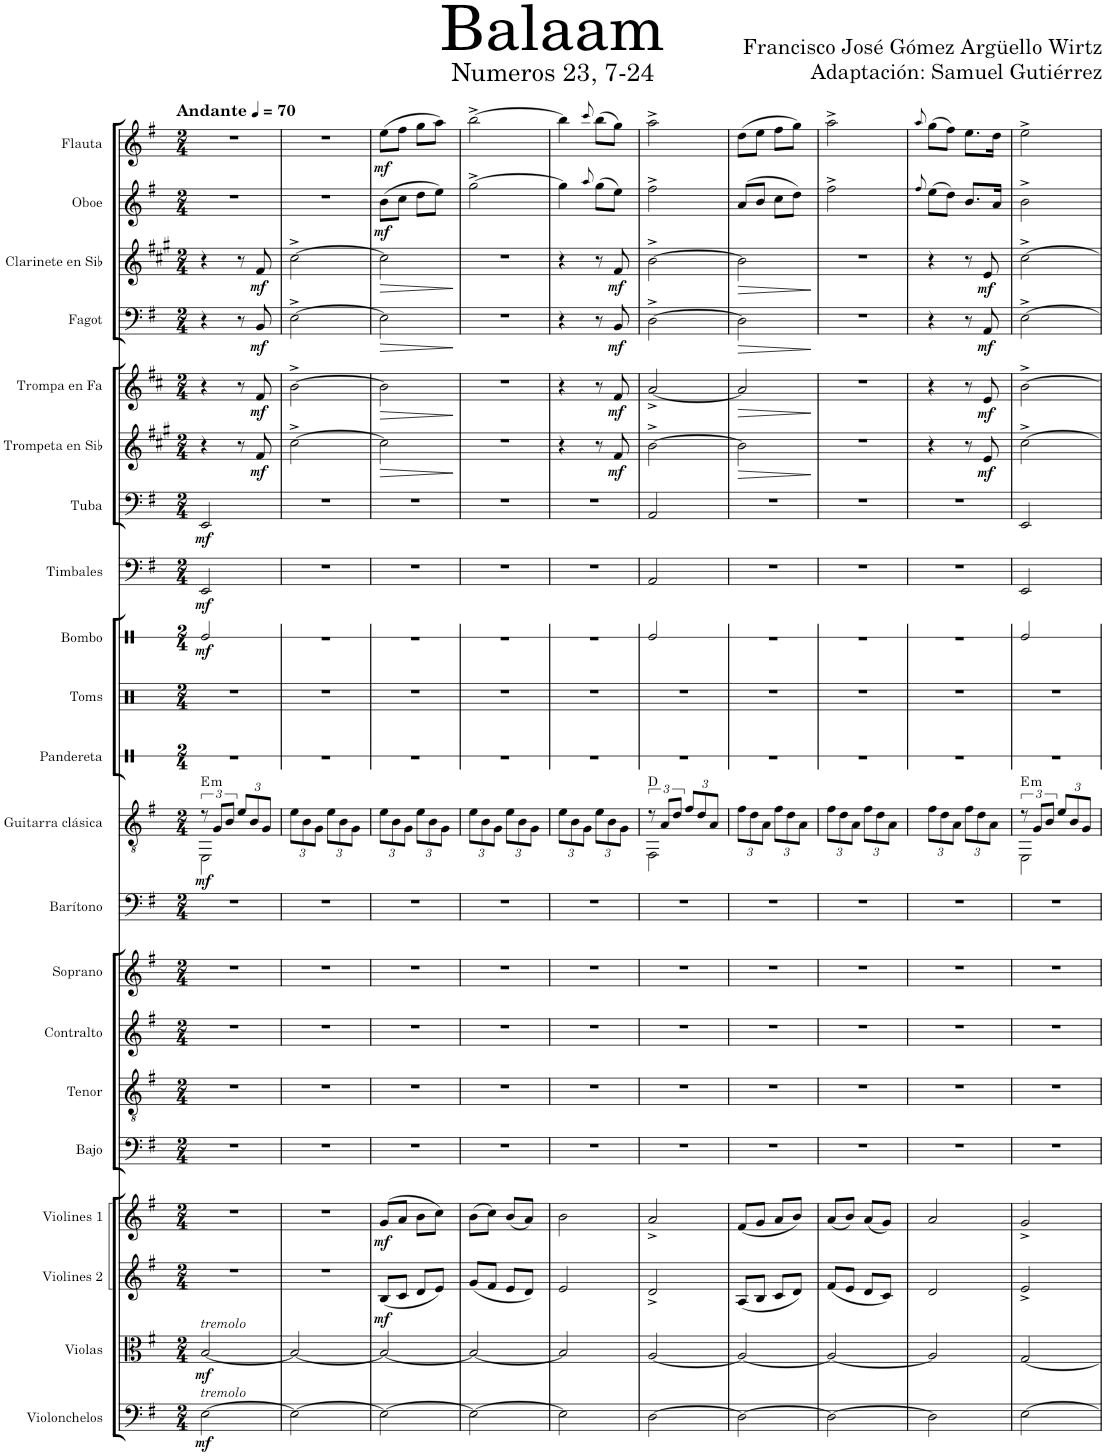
**kern	**dynam	**kern	**dynam	**kern	**dynam	**kern	**dynam	**kern	**kern	**kern	**kern	**kern	**kern	**dynam	**harte	**kern	**kern	**kern	**dynam	**kern	**dynam	**kern	**dynam	**kern	**dynam	**kern	**dynam	**kern	**dynam	**kern	**dynam	**kern	**dynam	**kern	**dynam
*part21	*part21	*part20	*part20	*part19	*part19	*part18	*part18	*part17	*part16	*part15	*part14	*part13	*part12	*part12	*part12	*part11	*part10	*part9	*part9	*part8	*part8	*part7	*part7	*part6	*part6	*part5	*part5	*part4	*part4	*part3	*part3	*part2	*part2	*part1	*part1
*staff21	*staff21	*staff20	*staff20	*staff19	*staff19	*staff18	*staff18	*staff17	*staff16	*staff15	*staff14	*staff13	*staff12	*staff12	*	*staff11	*staff10	*staff9	*staff9	*staff8	*staff8	*staff7	*staff7	*staff6	*staff6	*staff5	*staff5	*staff4	*staff4	*staff3	*staff3	*staff2	*staff2	*staff1	*staff1
*I"Violonchelos	*	*I"Violas	*	*I"Violines 2	*	*I"Violines 1	*	*I"Bajo	*I"Tenor	*I"Contralto	*I"Soprano	*I"Barítono	*I"Guitarra clásica	*	*	*I"Pandereta	*I"Toms	*I"Bombo	*	*I"Timbales	*	*I"Tuba	*	*I"Trompeta en Sib	*	*I"Trompa en Fa	*	*I"Fagot	*	*I"Clarinete en Sib	*	*I"Oboe	*	*I"Flauta	*
*I'Vcs.	*	*I'Vlas.	*	*I'Vlns. 2	*	*I'Vlns. 1	*	*I'B.	*I'T.	*I'C.	*I'S.	*I'Bar.	*I'Guit.	*	*	*I'Pdta.	*I'Toms	*I'Bmb.	*	*I'Timb.	*	*I'Tba.	*	*I'Tpt. en Sib	*	*	*	*I'Fg.	*	*I'Cl. en Sib	*	*I'Ob.	*	*I'Fl.	*
*	*	*	*	*	*	*	*	*	*	*	*	*	*	*	*	*stria1	*	*stria1	*	*	*	*	*	*	*	*	*	*	*	*	*	*	*	*	*
*clefF4	*	*clefC3	*	*clefG2	*	*clefG2	*	*clefF4	*clefGv2	*clefG2	*clefG2	*clefF4	*clefGv2	*	*	*clefX	*clefX	*clefX	*	*clefF4	*	*clefF4	*	*clefG2	*	*clefG2	*	*clefF4	*	*clefG2	*	*clefG2	*	*clefG2	*
*	*	*	*	*	*	*	*	*	*	*	*	*	*	*	*	*	*	*	*	*	*	*	*	*Trd1c2	*	*Trd4c7	*	*	*	*Trd1c2	*	*	*	*	*
*k[f#]	*	*k[f#]	*	*k[f#]	*	*k[f#]	*	*k[f#]	*k[f#]	*k[f#]	*k[f#]	*k[f#]	*k[f#]	*	*	*k[]	*k[]	*k[]	*	*k[f#]	*	*k[f#]	*	*k[f#c#g#]	*	*k[f#c#]	*	*k[f#]	*	*k[f#c#g#]	*	*k[f#]	*	*k[f#]	*
*M2/4	*	*M2/4	*	*M2/4	*	*M2/4	*	*M2/4	*M2/4	*M2/4	*M2/4	*M2/4	*M2/4	*	*	*M2/4	*M2/4	*M2/4	*	*M2/4	*	*M2/4	*	*M2/4	*	*M2/4	*	*M2/4	*	*M2/4	*	*M2/4	*	*M2/4	*
*MM70	*	*MM70	*	*MM70	*	*MM70	*	*MM70	*MM70	*MM70	*MM70	*MM70	*MM70	*	*	*MM70	*MM70	*MM70	*	*MM70	*	*MM70	*	*MM70	*	*MM70	*	*MM70	*	*MM70	*	*MM70	*	*MM70	*
=1	=1	=1	=1	=1	=1	=1	=1	=1	=1	=1	=1	=1	=1	=1	=1	=1	=1	=1	=1	=1	=1	=1	=1	=1	=1	=1	=1	=1	=1	=1	=1	=1	=1	=1	=1
*	*	*	*	*	*	*	*	*	*	*	*	*	*^	*	*	*	*	*	*	*	*	*	*	*	*	*	*	*	*	*	*	*	*	*	*
!	!	!	!	!	!	!	!	!	!	!	!	!	!	!	!	!	!	!	!	!	!	!	!	!	!	!	!	!	!	!	!	!	!	!	!LO:TX:a:B:t=Andante	!
!	!	!LO:TX:a:i:t=tremolo	!	!	!	!	!	!	!	!	!	!	!	!	!	!	!	!	!	!	!	!	!	!	!	!	!	!	!	!	!	!	!	!	!	!
!LO:TX:a:i:t=tremolo	!	!	!	!	!	!	!	!	!	!	!	!	!	!	!	!	!	!	!	!	!	!	!	!	!	!	!	!	!	!	!	!	!	!	!	!
!	!LO:DY:b	!	!LO:DY:b	!	!	!	!	!	!	!	!	!	!	!	!LO:DY:b	!LO:H:kt=m	!	!	!	!LO:DY:b	!	!LO:DY:b	!	!LO:DY:b	!	!	!	!	!	!	!	!	!	!	!	!
[2E\	mf	[2B/	mf	2r	.	2r	.	2r	2r	2r	2r	2r	12r	2EE\	mf	E:min	2r	2r	2Re/	mf	2EE/	mf	2EE/	mf	4r	.	4r	.	4r	.	4r	.	2r	.	2r	.
.	.	.	.	.	.	.	.	.	.	.	.	.	12G/L	.	.	.	.	.	.	.	.	.	.	.	.	.	.	.	.	.	.	.	.	.	.	.
.	.	.	.	.	.	.	.	.	.	.	.	.	12B/J	.	.	.	.	.	.	.	.	.	.	.	.	.	.	.	.	.	.	.	.	.	.	.
*	*	*	*	*	*	*	*	*	*	*	*	*	*Xbrackettup	*	*	*	*	*	*	*	*	*	*	*	*	*	*	*	*	*	*	*	*	*	*	*
.	.	.	.	.	.	.	.	.	.	.	.	.	12e/L	.	.	.	.	.	.	.	.	.	.	.	8r	.	8r	.	8r	.	8r	.	.	.	.	.
.	.	.	.	.	.	.	.	.	.	.	.	.	12B/	.	.	.	.	.	.	.	.	.	.	.	.	.	.	.	.	.	.	.	.	.	.	.
!	!	!	!	!	!	!	!	!	!	!	!	!	!	!	!	!	!	!	!	!	!	!	!	!	!	!LO:DY:b	!	!LO:DY:b	!	!LO:DY:b	!	!LO:DY:b	!	!	!	!
.	.	.	.	.	.	.	.	.	.	.	.	.	.	.	.	.	.	.	.	.	.	.	.	.	8f#/	mf	8f#/	mf	8BB/	mf	8f#/	mf	.	.	.	.
.	.	.	.	.	.	.	.	.	.	.	.	.	12G/J	.	.	.	.	.	.	.	.	.	.	.	.	.	.	.	.	.	.	.	.	.	.	.
*	*	*	*	*	*	*	*	*	*	*	*	*	*v	*v	*	*	*	*	*	*	*	*	*	*	*	*	*	*	*	*	*	*	*	*	*	*
=2	=2	=2	=2	=2	=2	=2	=2	=2	=2	=2	=2	=2	=2	=2	=2	=2	=2	=2	=2	=2	=2	=2	=2	=2	=2	=2	=2	=2	=2	=2	=2	=2	=2	=2	=2
2E\_	.	2B/_	.	2r	.	2r	.	2r	2r	2r	2r	2r	12e\L	.	.	2r	2r	2r	.	2r	.	2r	.	[2cc#^\	.	[2b^\	.	[2E^\	.	[2cc#^\	.	2r	.	2r	.
.	.	.	.	.	.	.	.	.	.	.	.	.	12B\	.	.	.	.	.	.	.	.	.	.	.	.	.	.	.	.	.	.	.	.	.	.
.	.	.	.	.	.	.	.	.	.	.	.	.	12G\J	.	.	.	.	.	.	.	.	.	.	.	.	.	.	.	.	.	.	.	.	.	.
.	.	.	.	.	.	.	.	.	.	.	.	.	12e\L	.	.	.	.	.	.	.	.	.	.	.	.	.	.	.	.	.	.	.	.	.	.
.	.	.	.	.	.	.	.	.	.	.	.	.	12B\	.	.	.	.	.	.	.	.	.	.	.	.	.	.	.	.	.	.	.	.	.	.
.	.	.	.	.	.	.	.	.	.	.	.	.	12G\J	.	.	.	.	.	.	.	.	.	.	.	.	.	.	.	.	.	.	.	.	.	.
=3	=3	=3	=3	=3	=3	=3	=3	=3	=3	=3	=3	=3	=3	=3	=3	=3	=3	=3	=3	=3	=3	=3	=3	=3	=3	=3	=3	=3	=3	=3	=3	=3	=3	=3	=3
!	!	!	!	!	!LO:DY:b	!	!LO:DY:b	!	!	!	!	!	!	!	!	!	!	!	!	!	!	!	!	!	!LO:HP:b	!	!LO:HP:b	!	!LO:HP:b	!	!LO:HP:b	!	!LO:DY:b	!	!LO:DY:b
2E\_	.	2B/_	.	(8B/L	mf	(8g/L	mf	2r	2r	2r	2r	2r	12e\L	.	.	2r	2r	2r	.	2r	.	2r	.	2cc#\]	>	2b\]	>	2E\]	>	2cc#\]	>	(8b\L	mf	(8ee\L	mf
.	.	.	.	.	.	.	.	.	.	.	.	.	12B\	.	.	.	.	.	.	.	.	.	.	.	.	.	.	.	.	.	.	.	.	.	.
.	.	.	.	8c/J	.	8a/J	.	.	.	.	.	.	.	.	.	.	.	.	.	.	.	.	.	.	.	.	.	.	.	.	.	8cc\J	.	8ff#\J	.
.	.	.	.	.	.	.	.	.	.	.	.	.	12G\J	.	.	.	.	.	.	.	.	.	.	.	.	.	.	.	.	.	.	.	.	.	.
.	.	.	.	8d/L	.	8b\L	.	.	.	.	.	.	12e\L	.	.	.	.	.	.	.	.	.	.	.	.	.	.	.	.	.	.	8dd\L	.	8gg\L	.
.	.	.	.	.	.	.	.	.	.	.	.	.	12B\	.	.	.	.	.	.	.	.	.	.	.	.	.	.	.	.	.	.	.	.	.	.
.	.	.	.	8e/J)	.	8cc\J)	.	.	.	.	.	.	.	.	.	.	.	.	.	.	.	.	.	.	.	.	.	.	.	.	.	8ee\J)	.	8aa\J)	.
.	.	.	.	.	.	.	.	.	.	.	.	.	12G\J	.	.	.	.	.	.	.	.	.	.	.	.	.	.	.	.	.	.	.	.	.	.
.	.	.	.	.	.	.	.	.	.	.	.	.	.	.	.	.	.	.	.	.	.	.	.	.	]	.	]	.	]	.	]	.	.	.	.
=4	=4	=4	=4	=4	=4	=4	=4	=4	=4	=4	=4	=4	=4	=4	=4	=4	=4	=4	=4	=4	=4	=4	=4	=4	=4	=4	=4	=4	=4	=4	=4	=4	=4	=4	=4
2E\_	.	2B/_	.	(8g/L	.	(8b\L	.	2r	2r	2r	2r	2r	12e\L	.	.	2r	2r	2r	.	2r	.	2r	.	2r	.	2r	.	2r	.	2r	.	[2gg^\	.	[2bb^\	.
.	.	.	.	.	.	.	.	.	.	.	.	.	12B\	.	.	.	.	.	.	.	.	.	.	.	.	.	.	.	.	.	.	.	.	.	.
.	.	.	.	8f#/J	.	8cc\J)	.	.	.	.	.	.	.	.	.	.	.	.	.	.	.	.	.	.	.	.	.	.	.	.	.	.	.	.	.
.	.	.	.	.	.	.	.	.	.	.	.	.	12G\J	.	.	.	.	.	.	.	.	.	.	.	.	.	.	.	.	.	.	.	.	.	.
.	.	.	.	8e/L	.	(8b/L	.	.	.	.	.	.	12e\L	.	.	.	.	.	.	.	.	.	.	.	.	.	.	.	.	.	.	.	.	.	.
.	.	.	.	.	.	.	.	.	.	.	.	.	12B\	.	.	.	.	.	.	.	.	.	.	.	.	.	.	.	.	.	.	.	.	.	.
.	.	.	.	8d/J)	.	8a/J)	.	.	.	.	.	.	.	.	.	.	.	.	.	.	.	.	.	.	.	.	.	.	.	.	.	.	.	.	.
.	.	.	.	.	.	.	.	.	.	.	.	.	12G\J	.	.	.	.	.	.	.	.	.	.	.	.	.	.	.	.	.	.	.	.	.	.
=5	=5	=5	=5	=5	=5	=5	=5	=5	=5	=5	=5	=5	=5	=5	=5	=5	=5	=5	=5	=5	=5	=5	=5	=5	=5	=5	=5	=5	=5	=5	=5	=5	=5	=5	=5
2E\]	.	2B/]	.	2e/	.	2b\	.	2r	2r	2r	2r	2r	12e\L	.	.	2r	2r	2r	.	2r	.	2r	.	4r	.	4r	.	4r	.	4r	.	4gg\]	.	4bb\]	.
.	.	.	.	.	.	.	.	.	.	.	.	.	12B\	.	.	.	.	.	.	.	.	.	.	.	.	.	.	.	.	.	.	.	.	.	.
.	.	.	.	.	.	.	.	.	.	.	.	.	12G\J	.	.	.	.	.	.	.	.	.	.	.	.	.	.	.	.	.	.	.	.	.	.
.	.	.	.	.	.	.	.	.	.	.	.	.	.	.	.	.	.	.	.	.	.	.	.	.	.	.	.	.	.	.	.	8qaa/	.	8qccc/	.
.	.	.	.	.	.	.	.	.	.	.	.	.	12e\L	.	.	.	.	.	.	.	.	.	.	8r	.	8r	.	8r	.	8r	.	(8gg\L	.	(8bb\L	.
.	.	.	.	.	.	.	.	.	.	.	.	.	12B\	.	.	.	.	.	.	.	.	.	.	.	.	.	.	.	.	.	.	.	.	.	.
!	!	!	!	!	!	!	!	!	!	!	!	!	!	!	!	!	!	!	!	!	!	!	!	!	!LO:DY:b	!	!LO:DY:b	!	!LO:DY:b	!	!LO:DY:b	!	!	!	!
.	.	.	.	.	.	.	.	.	.	.	.	.	.	.	.	.	.	.	.	.	.	.	.	8f#/	mf	8f#/	mf	8BB/	mf	8f#/	mf	8ee\J)	.	8gg\J)	.
.	.	.	.	.	.	.	.	.	.	.	.	.	12G\J	.	.	.	.	.	.	.	.	.	.	.	.	.	.	.	.	.	.	.	.	.	.
=6	=6	=6	=6	=6	=6	=6	=6	=6	=6	=6	=6	=6	=6	=6	=6	=6	=6	=6	=6	=6	=6	=6	=6	=6	=6	=6	=6	=6	=6	=6	=6	=6	=6	=6	=6
*	*	*	*	*	*	*	*	*	*	*	*	*	*brackettup	*	*	*	*	*	*	*	*	*	*	*	*	*	*	*	*	*	*	*	*	*	*
*	*	*	*	*	*	*	*	*	*	*	*	*	*^	*	*	*	*	*	*	*	*	*	*	*	*	*	*	*	*	*	*	*	*	*	*
[2D\	.	[2A/	.	2d^/	.	2a^/	.	2r	2r	2r	2r	2r	12r	2FF#\	.	D:maj	2r	2r	2Re/	.	2AA/	.	2AA/	.	[2b^\	.	[2a^/	.	[2D^\	.	[2b^\	.	2ff#^\	.	2aa^\	.
.	.	.	.	.	.	.	.	.	.	.	.	.	12A/L	.	.	.	.	.	.	.	.	.	.	.	.	.	.	.	.	.	.	.	.	.	.	.
.	.	.	.	.	.	.	.	.	.	.	.	.	12d/J	.	.	.	.	.	.	.	.	.	.	.	.	.	.	.	.	.	.	.	.	.	.	.
*	*	*	*	*	*	*	*	*	*	*	*	*	*Xbrackettup	*	*	*	*	*	*	*	*	*	*	*	*	*	*	*	*	*	*	*	*	*	*	*
.	.	.	.	.	.	.	.	.	.	.	.	.	12f#/L	.	.	.	.	.	.	.	.	.	.	.	.	.	.	.	.	.	.	.	.	.	.	.
.	.	.	.	.	.	.	.	.	.	.	.	.	12d/	.	.	.	.	.	.	.	.	.	.	.	.	.	.	.	.	.	.	.	.	.	.	.
.	.	.	.	.	.	.	.	.	.	.	.	.	12A/J	.	.	.	.	.	.	.	.	.	.	.	.	.	.	.	.	.	.	.	.	.	.	.
*	*	*	*	*	*	*	*	*	*	*	*	*	*v	*v	*	*	*	*	*	*	*	*	*	*	*	*	*	*	*	*	*	*	*	*	*	*
=7	=7	=7	=7	=7	=7	=7	=7	=7	=7	=7	=7	=7	=7	=7	=7	=7	=7	=7	=7	=7	=7	=7	=7	=7	=7	=7	=7	=7	=7	=7	=7	=7	=7	=7	=7
!	!	!	!	!	!	!	!	!	!	!	!	!	!	!	!	!	!	!	!	!	!	!	!	!	!LO:HP:b	!	!LO:HP:b	!	!LO:HP:b	!	!LO:HP:b	!	!	!	!
2D\_	.	2A/_	.	(8A/L	.	(8f#/L	.	2r	2r	2r	2r	2r	12f#\L	.	.	2r	2r	2r	.	2r	.	2r	.	2b\]	>	2a/]	>	2D\]	>	2b\]	>	(8a/L	.	(8dd\L	.
.	.	.	.	.	.	.	.	.	.	.	.	.	12d\	.	.	.	.	.	.	.	.	.	.	.	.	.	.	.	.	.	.	.	.	.	.
.	.	.	.	8B/J	.	8g/J	.	.	.	.	.	.	.	.	.	.	.	.	.	.	.	.	.	.	.	.	.	.	.	.	.	8b/J	.	8ee\J	.
.	.	.	.	.	.	.	.	.	.	.	.	.	12A\J	.	.	.	.	.	.	.	.	.	.	.	.	.	.	.	.	.	.	.	.	.	.
.	.	.	.	8c/L	.	8a/L	.	.	.	.	.	.	12f#\L	.	.	.	.	.	.	.	.	.	.	.	.	.	.	.	.	.	.	8cc\L	.	8ff#\L	.
.	.	.	.	.	.	.	.	.	.	.	.	.	12d\	.	.	.	.	.	.	.	.	.	.	.	.	.	.	.	.	.	.	.	.	.	.
.	.	.	.	8d/J)	.	8b/J)	.	.	.	.	.	.	.	.	.	.	.	.	.	.	.	.	.	.	.	.	.	.	.	.	.	8dd\J)	.	8gg\J)	.
.	.	.	.	.	.	.	.	.	.	.	.	.	12A\J	.	.	.	.	.	.	.	.	.	.	.	.	.	.	.	.	.	.	.	.	.	.
.	.	.	.	.	.	.	.	.	.	.	.	.	.	.	.	.	.	.	.	.	.	.	.	.	]	.	]	.	]	.	]	.	.	.	.
=8	=8	=8	=8	=8	=8	=8	=8	=8	=8	=8	=8	=8	=8	=8	=8	=8	=8	=8	=8	=8	=8	=8	=8	=8	=8	=8	=8	=8	=8	=8	=8	=8	=8	=8	=8
2D\_	.	2A/_	.	(8f#/L	.	(8a/L	.	2r	2r	2r	2r	2r	12f#\L	.	.	2r	2r	2r	.	2r	.	2r	.	2r	.	2r	.	2r	.	2r	.	2ff#^\	.	2aa^\	.
.	.	.	.	.	.	.	.	.	.	.	.	.	12d\	.	.	.	.	.	.	.	.	.	.	.	.	.	.	.	.	.	.	.	.	.	.
.	.	.	.	8e/J	.	8b/J)	.	.	.	.	.	.	.	.	.	.	.	.	.	.	.	.	.	.	.	.	.	.	.	.	.	.	.	.	.
.	.	.	.	.	.	.	.	.	.	.	.	.	12A\J	.	.	.	.	.	.	.	.	.	.	.	.	.	.	.	.	.	.	.	.	.	.
.	.	.	.	8d/L	.	(8a/L	.	.	.	.	.	.	12f#\L	.	.	.	.	.	.	.	.	.	.	.	.	.	.	.	.	.	.	.	.	.	.
.	.	.	.	.	.	.	.	.	.	.	.	.	12d\	.	.	.	.	.	.	.	.	.	.	.	.	.	.	.	.	.	.	.	.	.	.
.	.	.	.	8c/J)	.	8g/J)	.	.	.	.	.	.	.	.	.	.	.	.	.	.	.	.	.	.	.	.	.	.	.	.	.	.	.	.	.
.	.	.	.	.	.	.	.	.	.	.	.	.	12A\J	.	.	.	.	.	.	.	.	.	.	.	.	.	.	.	.	.	.	.	.	.	.
=9	=9	=9	=9	=9	=9	=9	=9	=9	=9	=9	=9	=9	=9	=9	=9	=9	=9	=9	=9	=9	=9	=9	=9	=9	=9	=9	=9	=9	=9	=9	=9	=9	=9	=9	=9
.	.	.	.	.	.	.	.	.	.	.	.	.	.	.	.	.	.	.	.	.	.	.	.	.	.	.	.	.	.	.	.	8qff#/	.	8qaa/	.
2D\]	.	2A/]	.	2d/	.	2a/	.	2r	2r	2r	2r	2r	12f#\L	.	.	2r	2r	2r	.	2r	.	2r	.	4r	.	4r	.	4r	.	4r	.	(8ee\L	.	(8gg\L	.
.	.	.	.	.	.	.	.	.	.	.	.	.	12d\	.	.	.	.	.	.	.	.	.	.	.	.	.	.	.	.	.	.	.	.	.	.
.	.	.	.	.	.	.	.	.	.	.	.	.	.	.	.	.	.	.	.	.	.	.	.	.	.	.	.	.	.	.	.	8dd\J)	.	8ff#\J)	.
.	.	.	.	.	.	.	.	.	.	.	.	.	12A\J	.	.	.	.	.	.	.	.	.	.	.	.	.	.	.	.	.	.	.	.	.	.
.	.	.	.	.	.	.	.	.	.	.	.	.	12f#\L	.	.	.	.	.	.	.	.	.	.	8r	.	8r	.	8r	.	8r	.	8.b/L	.	8.ee\L	.
.	.	.	.	.	.	.	.	.	.	.	.	.	12d\	.	.	.	.	.	.	.	.	.	.	.	.	.	.	.	.	.	.	.	.	.	.
!	!	!	!	!	!	!	!	!	!	!	!	!	!	!	!	!	!	!	!	!	!	!	!	!	!LO:DY:b	!	!LO:DY:b	!	!LO:DY:b	!	!LO:DY:b	!	!	!	!
.	.	.	.	.	.	.	.	.	.	.	.	.	.	.	.	.	.	.	.	.	.	.	.	8e/	mf	8e/	mf	8AA/	mf	8e/	mf	.	.	.	.
.	.	.	.	.	.	.	.	.	.	.	.	.	12A\J	.	.	.	.	.	.	.	.	.	.	.	.	.	.	.	.	.	.	.	.	.	.
.	.	.	.	.	.	.	.	.	.	.	.	.	.	.	.	.	.	.	.	.	.	.	.	.	.	.	.	.	.	.	.	16a/Jk	.	16dd\Jk	.
=10	=10	=10	=10	=10	=10	=10	=10	=10	=10	=10	=10	=10	=10	=10	=10	=10	=10	=10	=10	=10	=10	=10	=10	=10	=10	=10	=10	=10	=10	=10	=10	=10	=10	=10	=10
*	*	*	*	*	*	*	*	*	*	*	*	*	*brackettup	*	*	*	*	*	*	*	*	*	*	*	*	*	*	*	*	*	*	*	*	*	*
*	*	*	*	*	*	*	*	*	*	*	*	*	*^	*	*	*	*	*	*	*	*	*	*	*	*	*	*	*	*	*	*	*	*	*	*
!	!	!	!	!	!	!	!	!	!	!	!	!	!	!	!	!LO:H:kt=m	!	!	!	!	!	!	!	!	!	!	!	!	!	!	!	!	!	!	!	!
[2E\	.	[2G/	.	2e^/	.	2g^/	.	2r	2r	2r	2r	2r	12r	2EE\	.	E:min	2r	2r	2Re/	.	2EE/	.	2EE/	.	[2cc#^\	.	[2b^\	.	[2E^\	.	[2cc#^\	.	2b^\	.	2ee^\	.
.	.	.	.	.	.	.	.	.	.	.	.	.	12G/L	.	.	.	.	.	.	.	.	.	.	.	.	.	.	.	.	.	.	.	.	.	.	.
.	.	.	.	.	.	.	.	.	.	.	.	.	12B/J	.	.	.	.	.	.	.	.	.	.	.	.	.	.	.	.	.	.	.	.	.	.	.
*	*	*	*	*	*	*	*	*	*	*	*	*	*Xbrackettup	*	*	*	*	*	*	*	*	*	*	*	*	*	*	*	*	*	*	*	*	*	*	*
.	.	.	.	.	.	.	.	.	.	.	.	.	12e/L	.	.	.	.	.	.	.	.	.	.	.	.	.	.	.	.	.	.	.	.	.	.	.
.	.	.	.	.	.	.	.	.	.	.	.	.	12B/	.	.	.	.	.	.	.	.	.	.	.	.	.	.	.	.	.	.	.	.	.	.	.
.	.	.	.	.	.	.	.	.	.	.	.	.	12G/J	.	.	.	.	.	.	.	.	.	.	.	.	.	.	.	.	.	.	.	.	.	.	.
*	*	*	*	*	*	*	*	*	*	*	*	*	*v	*v	*	*	*	*	*	*	*	*	*	*	*	*	*	*	*	*	*	*	*	*	*	*
=	=	=	=	=	=	=	=	=	=	=	=	=	=	=	=	=	=	=	=	=	=	=	=	=	=	=	=	=	=	=	=	=	=	=	=
*-	*-	*-	*-	*-	*-	*-	*-	*-	*-	*-	*-	*-	*-	*-	*-	*-	*-	*-	*-	*-	*-	*-	*-	*-	*-	*-	*-	*-	*-	*-	*-	*-	*-	*-	*-
